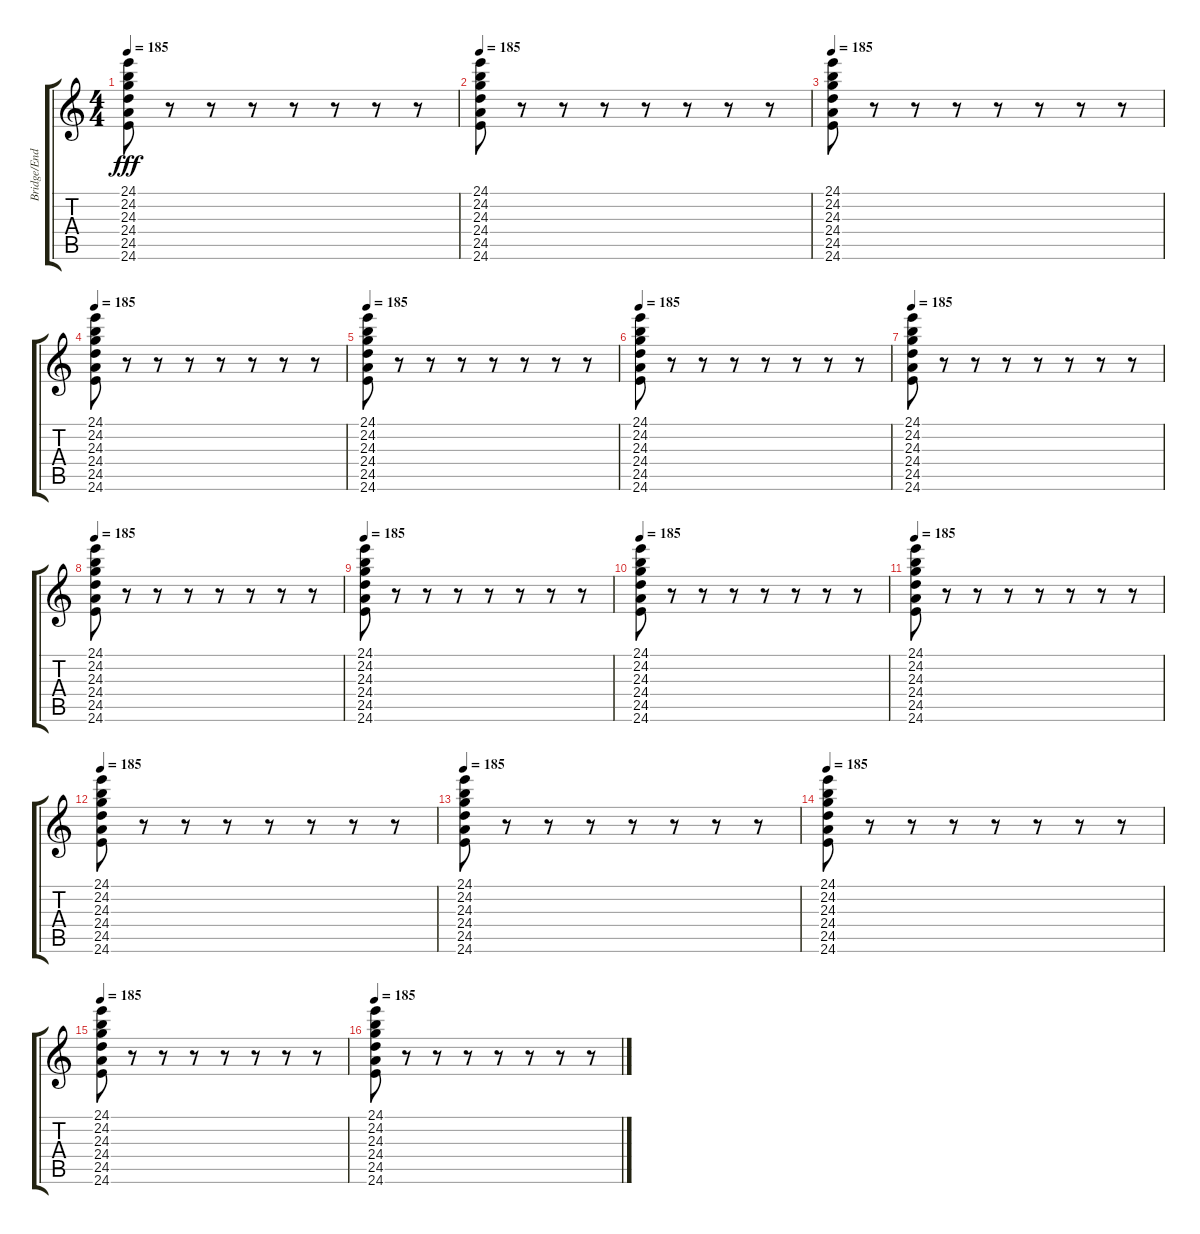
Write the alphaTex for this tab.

\track ("Bridge/End" "Bridge/End") {instrument applause}
\staff {score tabs}
\tuning (E4 B3 G3 D3 A2 E2) {hide}
\ts (4 4)
\tempo 185
\clef g2
\ks c
(24.1 24.2 24.3 24.4 24.5 24.6).8{dy fff volume 16 balance 8 instrument applause} r.8 r.8 r.8 r.8 r.8 r.8 r.8 |
\tempo 185
(24.1 24.2 24.3 24.4 24.5 24.6).8{volume 16 balance 8 instrument applause} r.8 r.8 r.8 r.8 r.8 r.8 r.8 |
\tempo 185
(24.1 24.2 24.3 24.4 24.5 24.6).8{volume 16 balance 8 instrument applause} r.8 r.8 r.8 r.8 r.8 r.8 r.8 |
\tempo 185
(24.1 24.2 24.3 24.4 24.5 24.6).8{volume 16 balance 8 instrument applause} r.8 r.8 r.8 r.8 r.8 r.8 r.8 |
\tempo 185
(24.1 24.2 24.3 24.4 24.5 24.6).8{volume 16 balance 8 instrument applause} r.8 r.8 r.8 r.8 r.8 r.8 r.8 |
\tempo 185
(24.1 24.2 24.3 24.4 24.5 24.6).8{volume 16 balance 8 instrument applause} r.8 r.8 r.8 r.8 r.8 r.8 r.8 |
\tempo 185
(24.1 24.2 24.3 24.4 24.5 24.6).8{volume 16 balance 8 instrument applause} r.8 r.8 r.8 r.8 r.8 r.8 r.8 |
\tempo 185
(24.1 24.2 24.3 24.4 24.5 24.6).8{volume 16 balance 8 instrument applause} r.8 r.8 r.8 r.8 r.8 r.8 r.8 |
\tempo 185
(24.1 24.2 24.3 24.4 24.5 24.6).8{volume 16 balance 8 instrument applause} r.8 r.8 r.8 r.8 r.8 r.8 r.8 |
\tempo 185
(24.1 24.2 24.3 24.4 24.5 24.6).8{volume 16 balance 8 instrument applause} r.8 r.8 r.8 r.8 r.8 r.8 r.8 |
\tempo 185
(24.1 24.2 24.3 24.4 24.5 24.6).8{volume 16 balance 8 instrument applause} r.8 r.8 r.8 r.8 r.8 r.8 r.8 |
\tempo 185
(24.1 24.2 24.3 24.4 24.5 24.6).8{volume 16 balance 8 instrument applause} r.8 r.8 r.8 r.8 r.8 r.8 r.8 |
\tempo 185
(24.1 24.2 24.3 24.4 24.5 24.6).8{volume 16 balance 8 instrument applause} r.8 r.8 r.8 r.8 r.8 r.8 r.8 |
\tempo 185
(24.1 24.2 24.3 24.4 24.5 24.6).8{volume 16 balance 8 instrument applause} r.8 r.8 r.8 r.8 r.8 r.8 r.8 |
\tempo 185
(24.1 24.2 24.3 24.4 24.5 24.6).8{volume 16 balance 8 instrument applause} r.8 r.8 r.8 r.8 r.8 r.8 r.8 |
\tempo 185
(24.1 24.2 24.3 24.4 24.5 24.6).8{volume 16 balance 8 instrument applause} r.8 r.8 r.8 r.8 r.8 r.8 r.8
